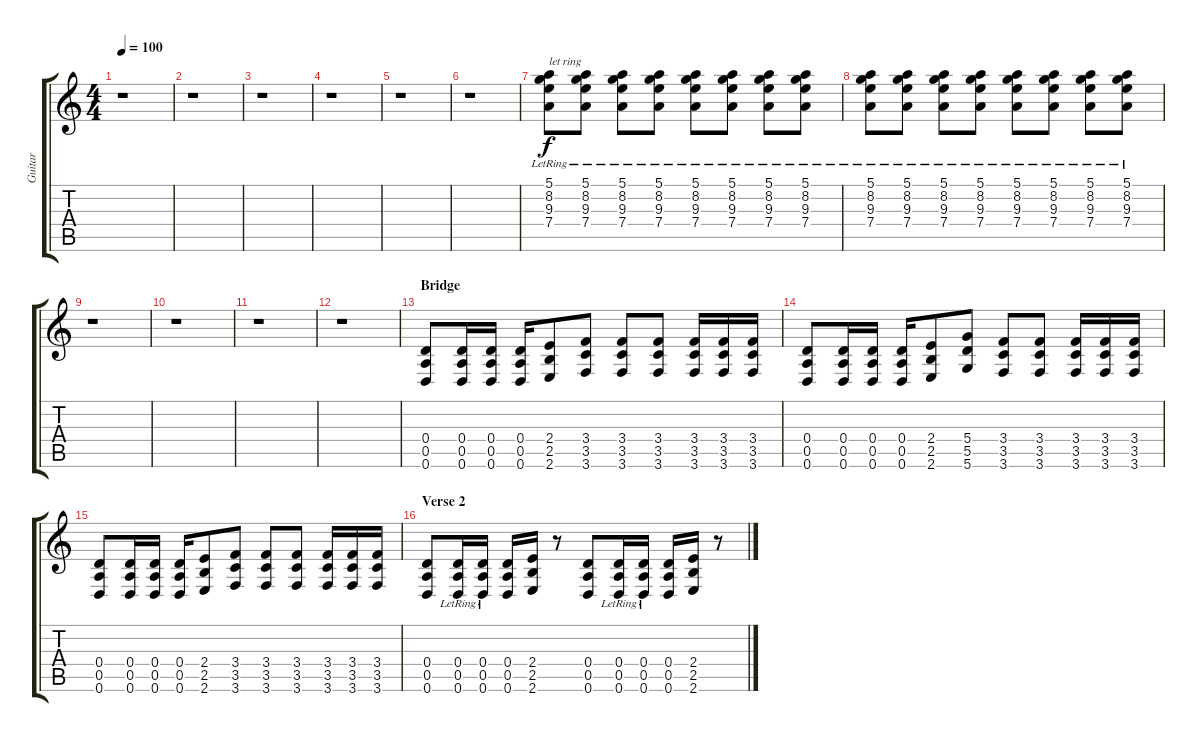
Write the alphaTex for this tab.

\track ("Guitar" "Guitar") {instrument overdrivenguitar}
\staff {score tabs}
\tuning (E4 B3 G3 D3 A2 D2) {hide}
\ts (4 4)
\tempo 100
\clef g2
\ks c
r.1{dy f} |
r.1 |
r.1 |
r.1 |
r.1 |
r.1 |
(5.1{lr} 8.2{lr} 9.3{lr} 7.4{lr}).8{txt "let ring" volume 8} (5.1{lr} 8.2{lr} 9.3{lr} 7.4{lr}).8 (5.1{lr} 8.2{lr} 9.3{lr} 7.4{lr}).8 (5.1{lr} 8.2{lr} 9.3{lr} 7.4{lr}).8 (5.1{lr} 8.2{lr} 9.3{lr} 7.4{lr}).8 (5.1{lr} 8.2{lr} 9.3{lr} 7.4{lr}).8 (5.1{lr} 8.2{lr} 9.3{lr} 7.4{lr}).8 (5.1{lr} 8.2{lr} 9.3{lr} 7.4{lr}).8 |
(5.1{lr} 8.2{lr} 9.3{lr} 7.4{lr}).8 (5.1{lr} 8.2{lr} 9.3{lr} 7.4{lr}).8 (5.1{lr} 8.2{lr} 9.3{lr} 7.4{lr}).8 (5.1{lr} 8.2{lr} 9.3{lr} 7.4{lr}).8 (5.1{lr} 8.2{lr} 9.3{lr} 7.4{lr}).8 (5.1{lr} 8.2{lr} 9.3{lr} 7.4{lr}).8 (5.1{lr} 8.2{lr} 9.3{lr} 7.4{lr}).8 (5.1{lr} 8.2{lr} 9.3{lr} 7.4{lr}).8 |
r.1 |
r.1 |
r.1 |
r.1 |
\section ("" "Bridge")
(0.4 0.5 0.6).8{volume 13} (0.4 0.5 0.6).16 (0.4 0.5 0.6).16 (0.4 0.5 0.6).16 (2.4 2.5 2.6).8 (3.4 3.5 3.6).8 (3.4 3.5 3.6).8 (3.4 3.5 3.6).8 (3.4 3.5 3.6).16 (3.4 3.5 3.6).16 (3.4 3.5 3.6).16 |
(0.4 0.5 0.6).8 (0.4 0.5 0.6).16 (0.4 0.5 0.6).16 (0.4 0.5 0.6).16 (2.4 2.5 2.6).8 (5.4 5.5 5.6).8 (3.4 3.5 3.6).8 (3.4 3.5 3.6).8 (3.4 3.5 3.6).16 (3.4 3.5 3.6).16 (3.4 3.5 3.6).16 |
(0.4 0.5 0.6).8 (0.4 0.5 0.6).16 (0.4 0.5 0.6).16 (0.4 0.5 0.6).16 (2.4 2.5 2.6).8 (3.4 3.5 3.6).8 (3.4 3.5 3.6).8 (3.4 3.5 3.6).8 (3.4 3.5 3.6).16 (3.4 3.5 3.6).16 (3.4 3.5 3.6).16 |
\section ("" "Verse 2")
(0.4 0.5 0.6).8 (0.4{lr} 0.5{lr} 0.6{lr}).16 (0.4{lr} 0.5{lr} 0.6{lr}).16 (0.4 0.5 0.6).16 (2.4 2.5 2.6).16 r.8 (0.4 0.5 0.6).8 (0.4{lr} 0.5{lr} 0.6{lr}).16 (0.4{lr} 0.5{lr} 0.6{lr}).16 (0.4 0.5 0.6).16 (2.4 2.5 2.6).16 r.8
